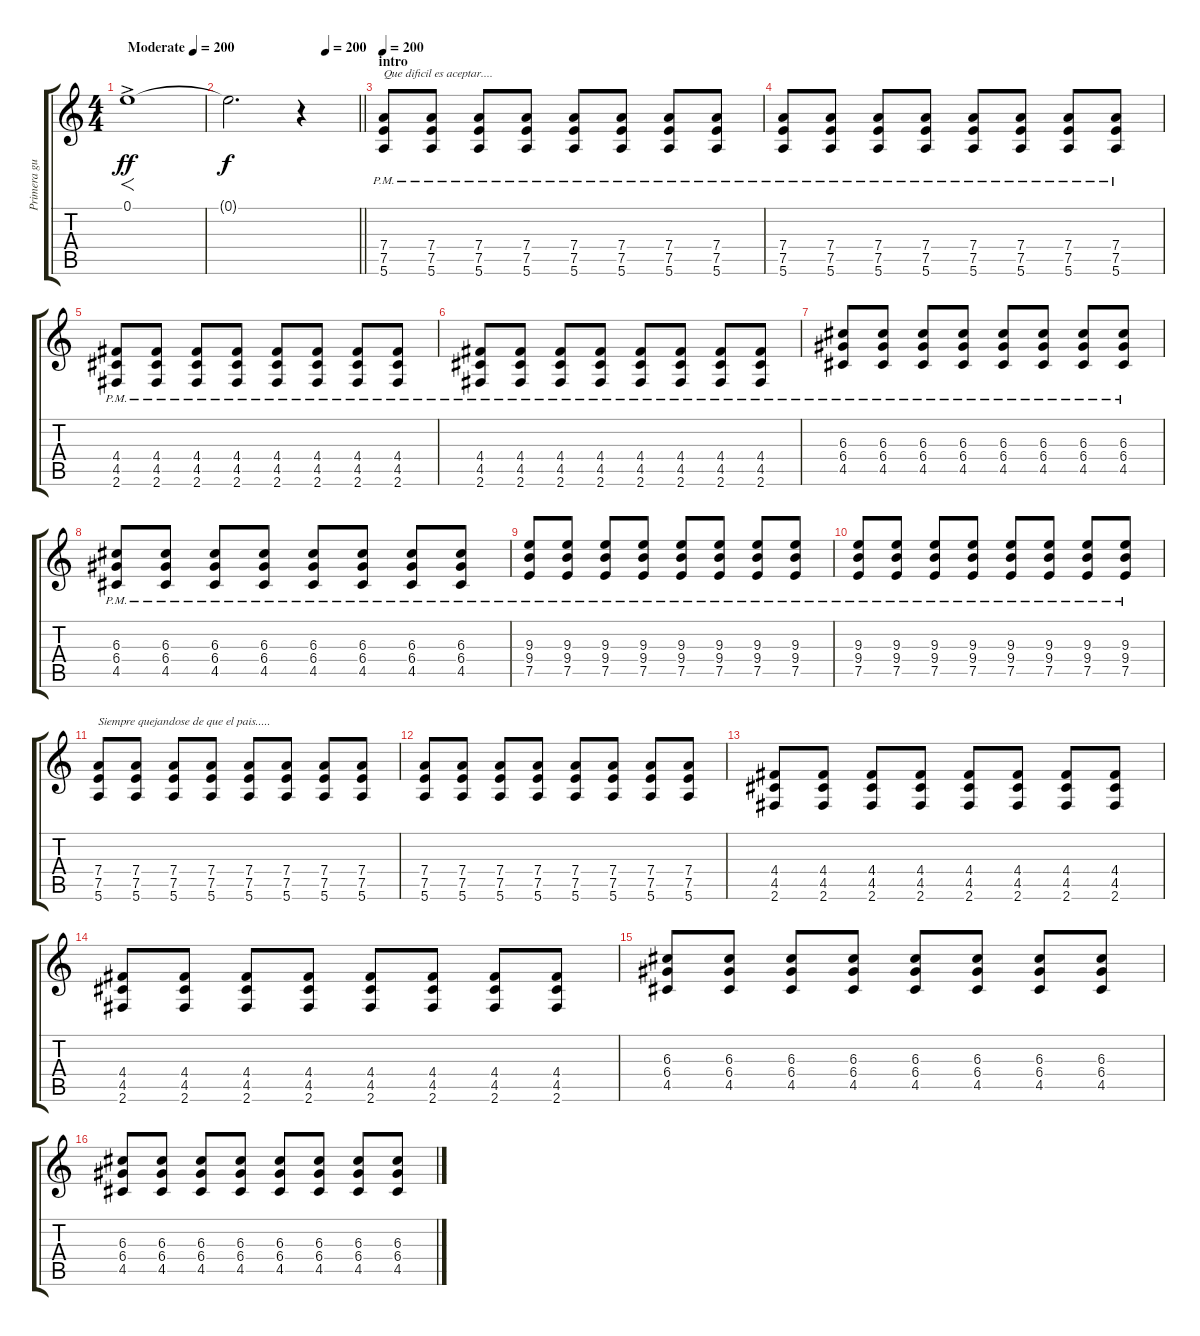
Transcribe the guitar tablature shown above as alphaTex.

\track ("Primera guitarra" "Primera gu") {instrument overdrivenguitar}
\staff {score tabs}
\tuning (E4 B3 G3 D3 A2 E2) {hide}
\ts (4 4)
\tempo (200 "Moderate")
\tempo 100
\tempo (200 "Moderate")
\clef g2
\ks c
0.1{ac}.1{f dy ff instrument overdrivenguitar} |
\tempo (200 0.75)
\barLineRight lightlight
0.1{t}.2{d dy f} r.4{volume 14} |
\section ("" "intro")
\tempo 200
(7.4{pm} 7.5{pm} 5.6{pm}).8{txt "Que dificil es aceptar...."} (7.4{pm} 7.5{pm} 5.6{pm}).8 (7.4{pm} 7.5{pm} 5.6{pm}).8 (7.4{pm} 7.5{pm} 5.6{pm}).8 (7.4{pm} 7.5{pm} 5.6{pm}).8 (7.4{pm} 7.5{pm} 5.6{pm}).8 (7.4{pm} 7.5{pm} 5.6{pm}).8 (7.4{pm} 7.5{pm} 5.6{pm}).8 |
(7.4{pm} 7.5{pm} 5.6{pm}).8 (7.4{pm} 7.5{pm} 5.6{pm}).8 (7.4{pm} 7.5 5.6{pm}).8 (7.4{pm} 7.5{pm} 5.6{pm}).8 (7.4 7.5{pm} 5.6{pm}).8 (7.4{pm} 7.5{pm} 5.6{pm}).8 (7.4{pm} 7.5{pm} 5.6{pm}).8 (7.4{pm} 7.5{pm} 5.6{pm}).8 |
(4.4{pm} 4.5{pm} 2.6{pm}).8 (4.4{pm} 4.5{pm} 2.6{pm}).8 (4.4{pm} 4.5{pm} 2.6{pm}).8 (4.4{pm} 4.5{pm} 2.6{pm}).8 (4.4{pm} 4.5{pm} 2.6{pm}).8 (4.4{pm} 4.5{pm} 2.6{pm}).8 (4.4{pm} 4.5{pm} 2.6{pm}).8 (4.4{pm} 4.5{pm} 2.6{pm}).8 |
(4.4{pm} 4.5{pm} 2.6{pm}).8 (4.4{pm} 4.5{pm} 2.6{pm}).8 (4.4{pm} 4.5{pm} 2.6{pm}).8 (4.4{pm} 4.5{pm} 2.6{pm}).8 (4.4{pm} 4.5{pm} 2.6{pm}).8 (4.4{pm} 4.5{pm} 2.6{pm}).8 (4.4{pm} 4.5{pm} 2.6{pm}).8 (4.4{pm} 4.5{pm} 2.6{pm}).8 |
(6.3{pm} 6.4{pm} 4.5{pm}).8 (6.3{pm} 6.4{pm} 4.5{pm}).8 (6.3{pm} 6.4{pm} 4.5{pm}).8 (6.3{pm} 6.4{pm} 4.5{pm}).8 (6.3{pm} 6.4{pm} 4.5{pm}).8 (6.3{pm} 6.4{pm} 4.5{pm}).8 (6.3{pm} 6.4{pm} 4.5{pm}).8 (6.3{pm} 6.4{pm} 4.5{pm}).8 |
(6.3{pm} 6.4{pm} 4.5{pm}).8 (6.3{pm} 6.4{pm} 4.5{pm}).8 (6.3{pm} 6.4{pm} 4.5{pm}).8 (6.3{pm} 6.4{pm} 4.5{pm}).8 (6.3{pm} 6.4{pm} 4.5{pm}).8 (6.3{pm} 6.4{pm} 4.5{pm}).8 (6.3{pm} 6.4{pm} 4.5{pm}).8 (6.3{pm} 6.4{pm} 4.5{pm}).8 |
(9.3{pm} 9.4{pm} 7.5{pm}).8 (9.3{pm} 9.4{pm} 7.5{pm}).8 (9.3{pm} 9.4{pm} 7.5{pm}).8 (9.3{pm} 9.4{pm} 7.5{pm}).8 (9.3{pm} 9.4{pm} 7.5{pm}).8 (9.3{pm} 9.4{pm} 7.5{pm}).8 (9.3{pm} 9.4{pm} 7.5{pm}).8 (9.3{pm} 9.4{pm} 7.5{pm}).8 |
(9.3{pm} 9.4{pm} 7.5{pm}).8 (9.3{pm} 9.4{pm} 7.5{pm}).8 (9.3{pm} 9.4{pm} 7.5{pm}).8 (9.3{pm} 9.4{pm} 7.5{pm}).8 (9.3{pm} 9.4{pm} 7.5{pm}).8 (9.3{pm} 9.4{pm} 7.5{pm}).8 (9.3{pm} 9.4{pm} 7.5{pm}).8 (9.3{pm} 9.4{pm} 7.5{pm}).8 |
(7.4 7.5 5.6).8{txt "Siempre quejandose de que el pais..... "} (7.4 7.5 5.6).8 (7.4 7.5 5.6).8 (7.4 7.5 5.6).8 (7.4 7.5 5.6).8 (7.4 7.5 5.6).8 (7.4 7.5 5.6).8 (7.4 7.5 5.6).8 |
(7.4 7.5 5.6).8 (7.4 7.5 5.6).8 (7.4 7.5 5.6).8 (7.4 7.5 5.6).8 (7.4 7.5 5.6).8 (7.4 7.5 5.6).8 (7.4 7.5 5.6).8 (7.4 7.5 5.6).8 |
(4.4 4.5 2.6).8 (4.4 4.5 2.6).8 (4.4 4.5 2.6).8 (4.4 4.5 2.6).8 (4.4 4.5 2.6).8 (4.4 4.5 2.6).8 (4.4 4.5 2.6).8 (4.4 4.5 2.6).8 |
(4.4 4.5 2.6).8 (4.4 4.5 2.6).8 (4.4 4.5 2.6).8 (4.4 4.5 2.6).8 (4.4 4.5 2.6).8 (4.4 4.5 2.6).8 (4.4 4.5 2.6).8 (4.4 4.5 2.6).8 |
(6.3 6.4 4.5).8 (6.3 6.4 4.5).8 (6.3 6.4 4.5).8 (6.3 6.4 4.5).8 (6.3 6.4 4.5).8 (6.3 6.4 4.5).8 (6.3 6.4 4.5).8 (6.3 6.4 4.5).8 |
(6.3 6.4 4.5).8 (6.3 6.4 4.5).8 (6.3 6.4 4.5).8 (6.3 6.4 4.5).8 (6.3 6.4 4.5).8 (6.3 6.4 4.5).8 (6.3 6.4 4.5).8 (6.3 6.4 4.5).8
